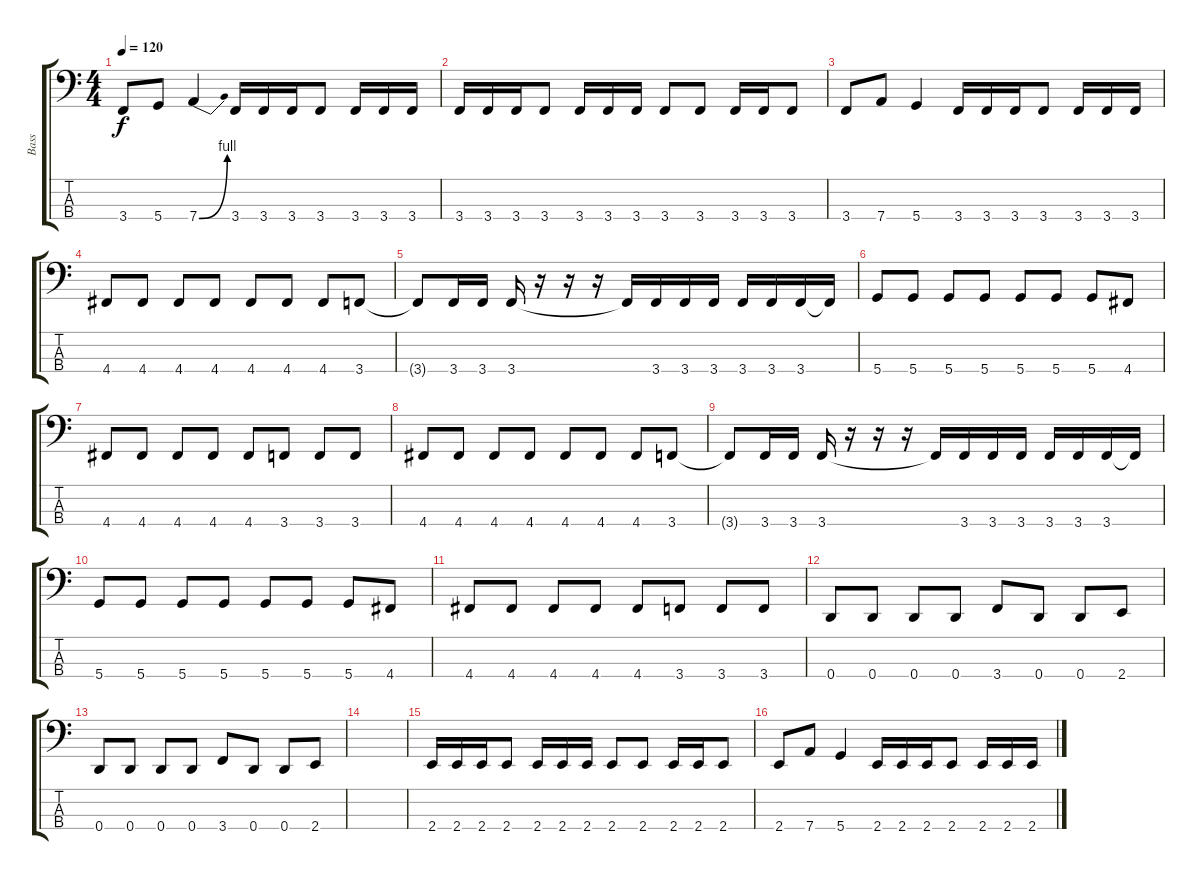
\track ("Bass" "Bass") {instrument slapbass1}
\staff {score tabs}
\tuning (G2 D2 A1 D1) {hide}
\ts (4 4)
\tempo 120
\clef f4
\ks c
3.4.8{dy f} 5.4.8 7.4{be (bend 0 0 60 4)}.4 3.4.16 3.4.16 3.4.16 3.4.8 3.4.16 3.4.16 3.4.16 |
3.4.16 3.4.16 3.4.16 3.4.8 3.4.16 3.4.16 3.4.16 3.4.8 3.4.8 3.4.16 3.4.16 3.4.8 |
3.4.8 7.4.8 5.4.4 3.4.16 3.4.16 3.4.16 3.4.8 3.4.16 3.4.16 3.4.16 |
4.4.8 4.4.8 4.4.8 4.4.8 4.4.8 4.4.8 4.4.8 3.4.8 |
3.4{t}.8 3.4.16 3.4.16 3.4.16 r.16 r.16 r.16 3.4{t}.16 3.4.16 3.4.16 3.4.16 3.4.16 3.4.16 3.4.16 3.4{t}.16 |
5.4.8 5.4.8 5.4.8 5.4.8 5.4.8 5.4.8 5.4.8 4.4.8 |
4.4.8 4.4.8 4.4.8 4.4.8 4.4.8 3.4.8 3.4.8 3.4.8 |
4.4.8 4.4.8 4.4.8 4.4.8 4.4.8 4.4.8 4.4.8 3.4.8 |
3.4{t}.8 3.4.16 3.4.16 3.4.16 r.16 r.16 r.16 3.4{t}.16 3.4.16 3.4.16 3.4.16 3.4.16 3.4.16 3.4.16 3.4{t}.16 |
5.4.8 5.4.8 5.4.8 5.4.8 5.4.8 5.4.8 5.4.8 4.4.8 |
4.4.8 4.4.8 4.4.8 4.4.8 4.4.8 3.4.8 3.4.8 3.4.8 |
0.4.8 0.4.8 0.4.8 0.4.8 3.4.8 0.4.8 0.4.8 2.4.8 |
0.4.8 0.4.8 0.4.8 0.4.8 3.4.8 0.4.8 0.4.8 2.4.8 |
|
2.4.16 2.4.16 2.4.16 2.4.8 2.4.16 2.4.16 2.4.16 2.4.8 2.4.8 2.4.16 2.4.16 2.4.8 |
2.4.8 7.4.8 5.4.4 2.4.16 2.4.16 2.4.16 2.4.8 2.4.16 2.4.16 2.4.16
